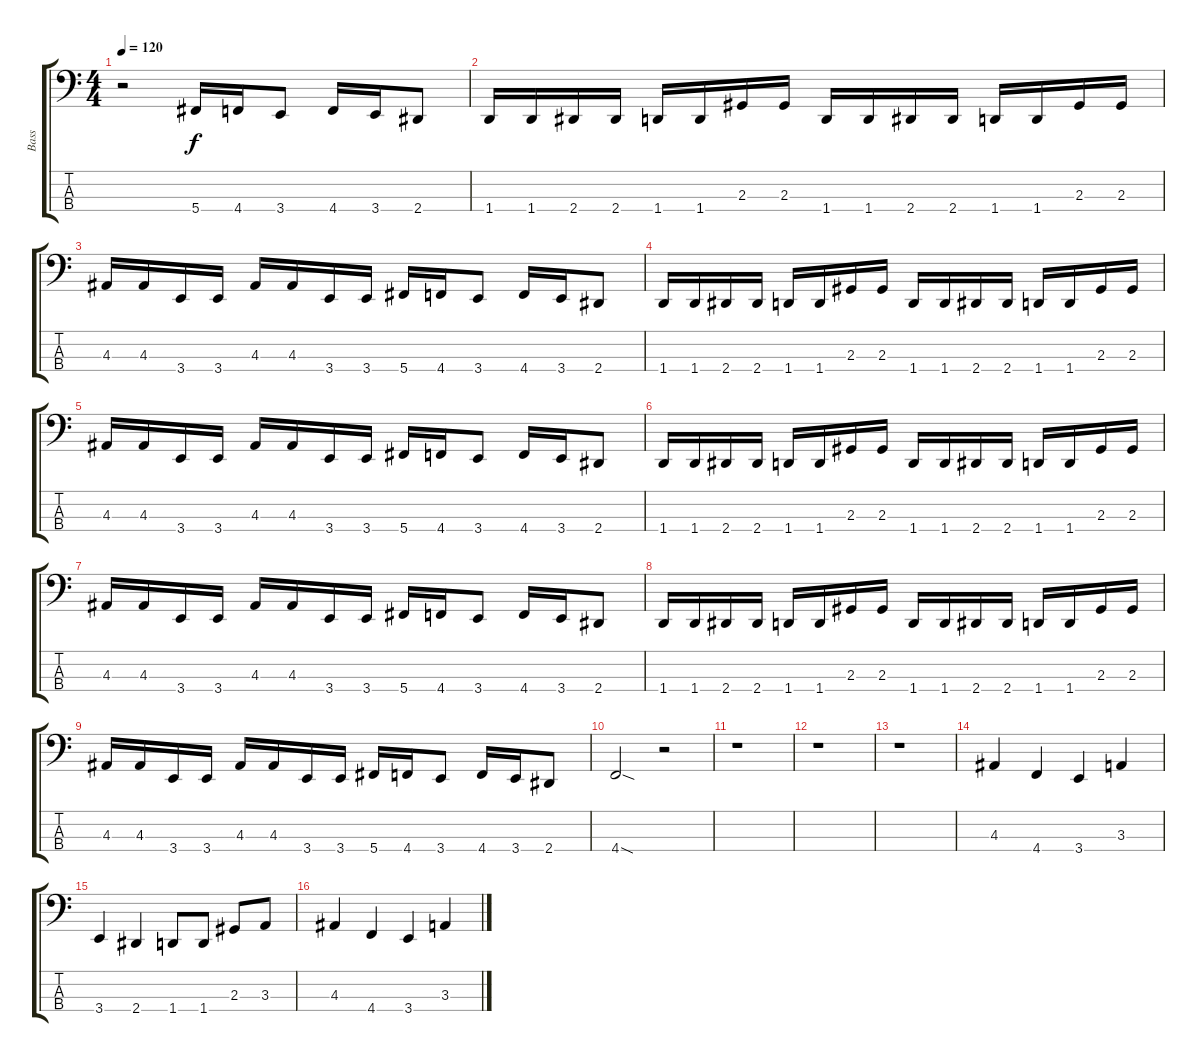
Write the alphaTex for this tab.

\track ("Bass" "Bass") {instrument electricbasspick}
\staff {score tabs}
\tuning (E2 B1 Gb1 Db1) {hide}
\ts (4 4)
\tempo 120
\clef f4
\ks c
r.2{dy f instrument electricbasspick} 5.4.16 4.4.16 3.4.8 4.4.16 3.4.16 2.4.8 |
1.4.16 1.4.16 2.4.16 2.4.16 1.4.16 1.4.16 2.3.16 2.3.16 1.4.16 1.4.16 2.4.16 2.4.16 1.4.16 1.4.16 2.3.16 2.3.16 |
4.3.16 4.3.16 3.4.16 3.4.16 4.3.16 4.3.16 3.4.16 3.4.16 5.4.16 4.4.16 3.4.8 4.4.16 3.4.16 2.4.8 |
1.4.16 1.4.16 2.4.16 2.4.16 1.4.16 1.4.16 2.3.16 2.3.16 1.4.16 1.4.16 2.4.16 2.4.16 1.4.16 1.4.16 2.3.16 2.3.16 |
4.3.16 4.3.16 3.4.16 3.4.16 4.3.16 4.3.16 3.4.16 3.4.16 5.4.16 4.4.16 3.4.8 4.4.16 3.4.16 2.4.8 |
1.4.16 1.4.16 2.4.16 2.4.16 1.4.16 1.4.16 2.3.16 2.3.16 1.4.16 1.4.16 2.4.16 2.4.16 1.4.16 1.4.16 2.3.16 2.3.16 |
4.3.16 4.3.16 3.4.16 3.4.16 4.3.16 4.3.16 3.4.16 3.4.16 5.4.16 4.4.16 3.4.8 4.4.16 3.4.16 2.4.8 |
1.4.16 1.4.16 2.4.16 2.4.16 1.4.16 1.4.16 2.3.16 2.3.16 1.4.16 1.4.16 2.4.16 2.4.16 1.4.16 1.4.16 2.3.16 2.3.16 |
4.3.16 4.3.16 3.4.16 3.4.16 4.3.16 4.3.16 3.4.16 3.4.16 5.4.16 4.4.16 3.4.8 4.4.16 3.4.16 2.4.8 |
4.4{sod}.2 r.2 |
r.1 |
r.1 |
r.1 |
4.3.4 4.4.4 3.4.4 3.3.4 |
3.4.4 2.4.4 1.4.8 1.4.8 2.3.8 3.3.8 |
4.3.4 4.4.4 3.4.4 3.3.4
